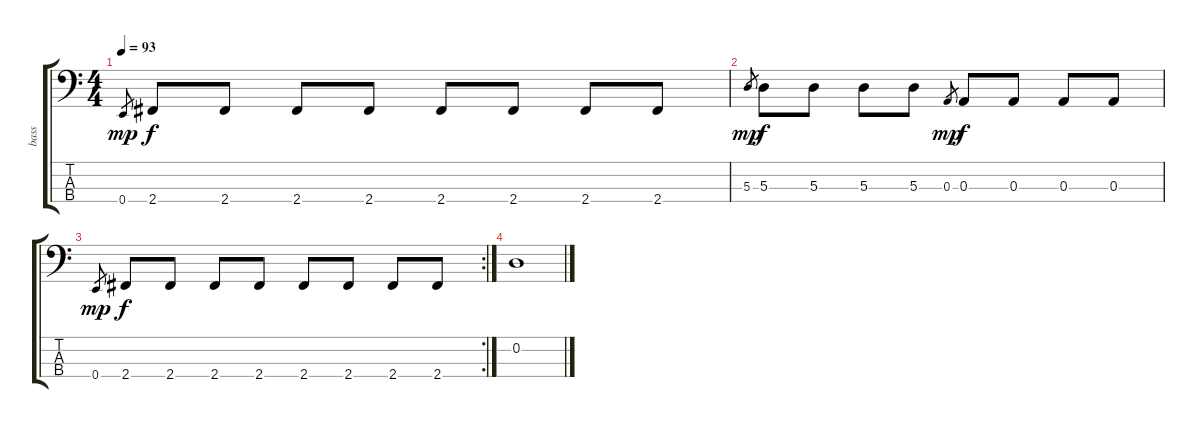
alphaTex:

\track ("bass" "bass") {instrument electricbassfinger}
\staff {score tabs}
\tuning (G2 D2 A1 E1) {hide}
\ts (4 4)
\tempo 93
\clef f4
\ks c
0.4.8{gr dy mp} 2.4.8{dy f} 2.4.8 2.4.8 2.4.8 2.4.8 2.4.8 2.4.8 2.4.8 |
5.3.8{gr dy mp} 5.3.8{dy f} 5.3.8 5.3.8 5.3.8 0.3.8{gr dy mp} 0.3.8{dy f} 0.3.8 0.3.8 0.3.8 |
\rc 2
0.4.8{gr dy mp} 2.4.8{dy f} 2.4.8 2.4.8 2.4.8 2.4.8 2.4.8 2.4.8 2.4.8 |
0.2.1
